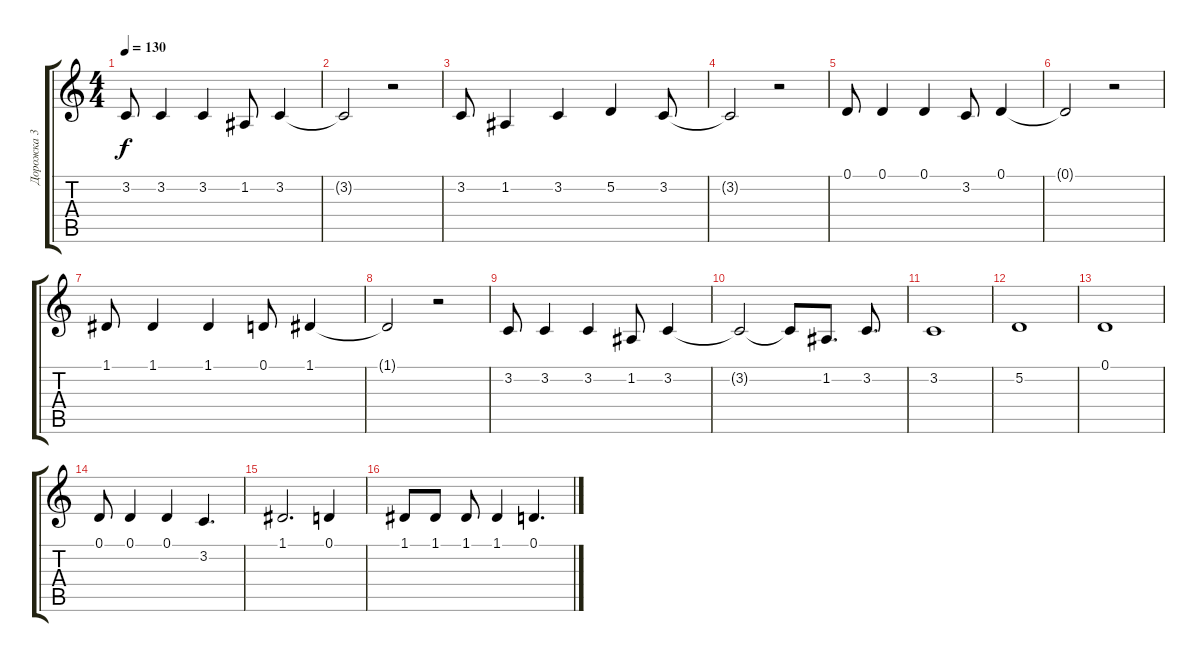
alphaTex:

\track ("Дорожка 3" "Дорожка 3") {instrument viola}
\staff {score tabs}
\tuning (D4 A3 F3 C3 G2 C2) {hide}
\ts (4 4)
\tempo 130
\clef g2
\ks c
3.2.8{dy f} 3.2.4 3.2.4 1.2.8 3.2.4 |
3.2{t}.2 r.2 |
3.2.8 1.2.4 3.2.4 5.2.4 3.2.8 |
3.2{t}.2 r.2 |
0.1.8 0.1.4 0.1.4 3.2.8 0.1.4 |
0.1{t}.2 r.2 |
1.1.8 1.1.4 1.1.4 0.1.8 1.1.4 |
1.1{t}.2 r.2 |
3.2.8 3.2.4 3.2.4 1.2.8 3.2.4 |
3.2{t}.2 3.2{t}.8 1.2.8{d} 3.2.8{d} |
3.2.1 |
5.2.1 |
0.1.1 |
0.1.8 0.1.4 0.1.4 3.2.4{d} |
1.1.2{d} 0.1.4 |
1.1.8 1.1.8 1.1.8 1.1.4 0.1.4{d}
